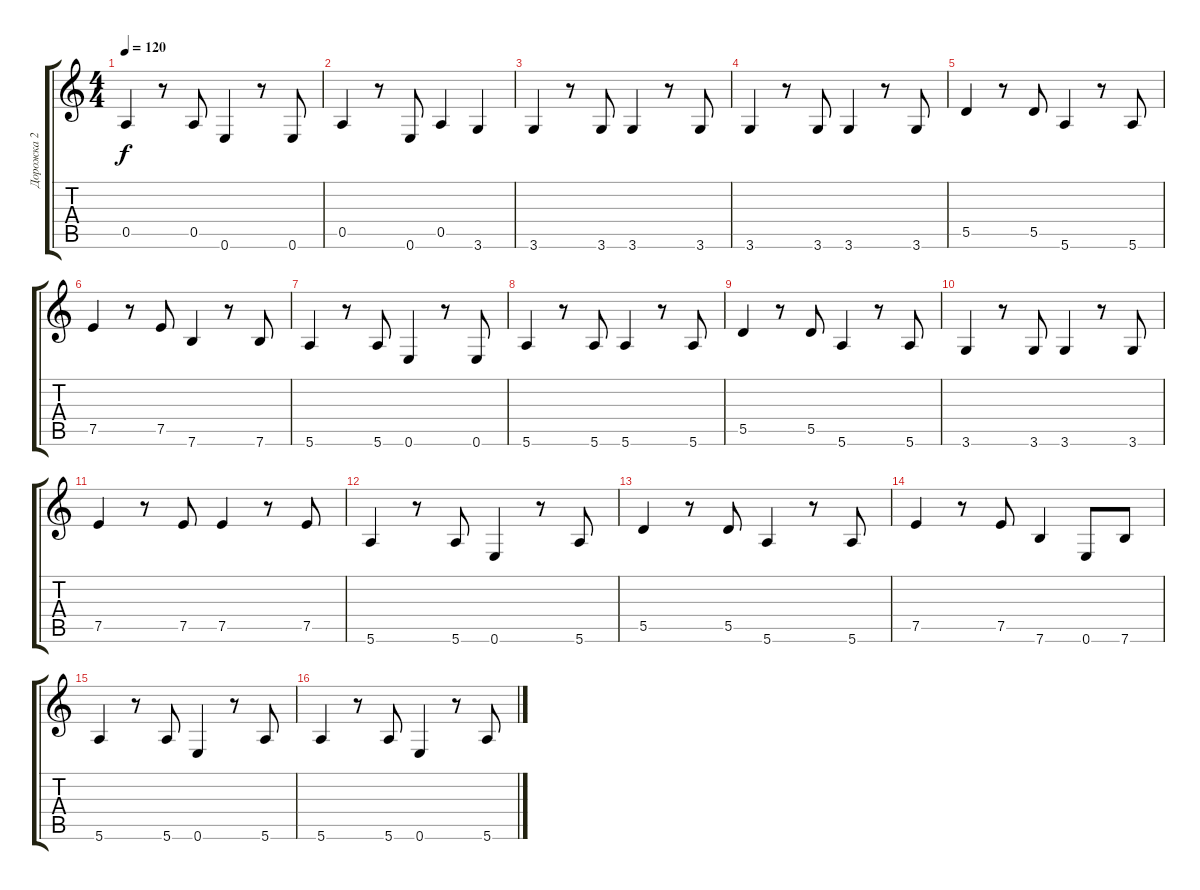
\track ("Дорожка 2" "Дорожка 2") {instrument synthbass1}
\staff {score tabs}
\tuning (E4 B3 G3 D3 A2 E2) {hide}
\ts (4 4)
\tempo 120
\clef g2
\ks c
0.5.4{dy f} r.8 0.5.8 0.6.4 r.8 0.6.8 |
0.5.4 r.8 0.6.8 0.5.4 3.6.4 |
3.6.4 r.8 3.6.8 3.6.4 r.8 3.6.8 |
3.6.4 r.8 3.6.8 3.6.4 r.8 3.6.8 |
5.5.4 r.8 5.5.8 5.6.4 r.8 5.6.8 |
7.5.4 r.8 7.5.8 7.6.4 r.8 7.6.8 |
5.6.4 r.8 5.6.8 0.6.4 r.8 0.6.8 |
5.6.4 r.8 5.6.8 5.6.4 r.8 5.6.8 |
5.5.4 r.8 5.5.8 5.6.4 r.8 5.6.8 |
3.6.4 r.8 3.6.8 3.6.4 r.8 3.6.8 |
7.5.4 r.8 7.5.8 7.5.4 r.8 7.5.8 |
5.6.4 r.8 5.6.8 0.6.4 r.8 5.6.8 |
5.5.4 r.8 5.5.8 5.6.4 r.8 5.6.8 |
7.5.4 r.8 7.5.8 7.6.4 0.6.8 7.6.8 |
5.6.4 r.8 5.6.8 0.6.4 r.8 5.6.8 |
5.6.4 r.8 5.6.8 0.6.4 r.8 5.6.8
